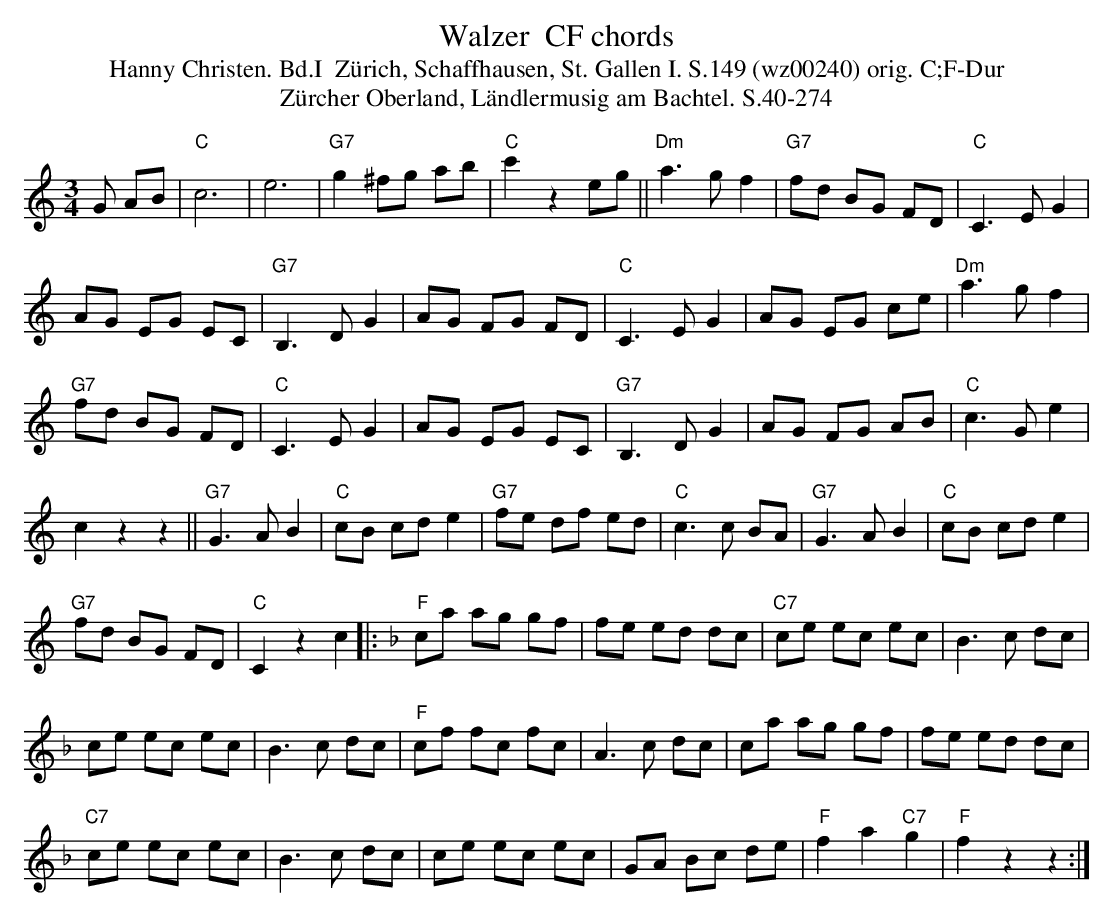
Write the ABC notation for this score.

X:1
T: Walzer  CF chords
T:Hanny Christen. Bd.I  Z\"urich, Schaffhausen, St. Gallen I. S.149 (wz00240) orig. C;F-Dur
T: Z\"urcher Oberland, L\"andlermusig am Bachtel. S.40-274
M:3/4
L:1/8
K:C %%MIDI gchordon
G AB |"C"c6 | e6 | "G7"g2^fg ab | "C"c'2z2eg || "Dm"a3gf2 | "G7"fd BG FD | "C"C3EG2 |
AG EG EC | "G7"B,3DG2 | AG FG FD | "C"C3EG2 | AG EG ce | "Dm"a3gf2 |
"G7"fd BG FD | "C"C3EG2 | AG EG EC | "G7"B,3DG2 | AG FG AB | "C"c3Ge2 |
c2z2z2 || "G7"G3AB2 | "C"cB cde2 | "G7"fe df ed | "C"c3c BA | "G7"G3AB2 | "C"cB cde2 |
"G7"fd BG FD | "C"C2z2c2 |: [K:F] "F"ca ag gf | fe ed dc | "C7"ce ec ec | B3c dc |
ce ec ec | B3c dc | "F"cf fc fc | A3c dc | ca ag gf | fe ed dc |
"C7"ce ec ec | B3c dc | ce ec ec | GA Bc de | "F"f2a2"C7"g2 | "F"f2z2z2 :|
